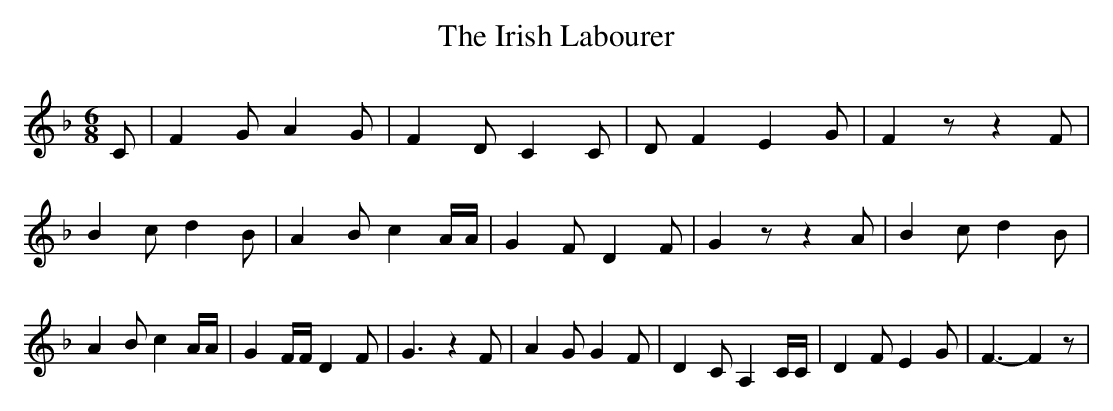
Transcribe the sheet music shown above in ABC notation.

X:1
T:The Irish Labourer
M:6/8
L:1/4
K:F
 C/2| F G/2 A G/2| F D/2 C C/2| D/2 F E G/2| F z/2 z F/2| B c/2 d B/2|\
 A B/2 c A/4A/4| G F/2 D F/2| G z/2 z A/2| B c/2 d B/2| A B/2 c A/4A/4|\
 G F/4F/4 D F/2| G3/2 z F/2| A G/2 G F/2| D C/2 A, C/4C/4| D F/2 E G/2|\
 F3/2- F z/2|
